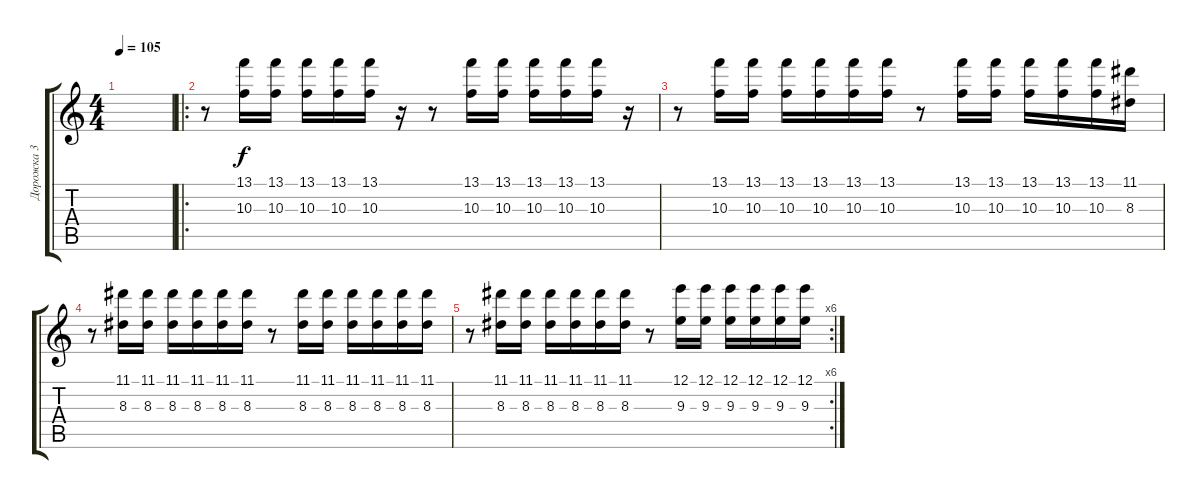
\track ("Дорожка 3" "Дорожка 3") {instrument electricguitarjazz}
\staff {score tabs}
\tuning (E4 B3 G3 D3 A2 E2) {hide}
\ts (4 4)
\tempo 105
\clef g2
\ks c
|
\ro
r.8{volume 16 instrument churchorgan} (13.1 10.3).16 (13.1 10.3).16 (13.1 10.3).16 (13.1 10.3).16 (13.1 10.3).16 r.16 r.8 (13.1 10.3).16 (13.1 10.3).16 (13.1 10.3).16 (13.1 10.3).16 (13.1 10.3).16 r.16 |
r.8 (13.1 10.3).16 (13.1 10.3).16 (13.1 10.3).16 (13.1 10.3).16 (13.1 10.3).16 (13.1 10.3).16 r.8 (13.1 10.3).16 (13.1 10.3).16 (13.1 10.3).16 (13.1 10.3).16 (13.1 10.3).16 (11.1 8.3).16 |
r.8 (11.1 8.3).16 (11.1 8.3).16 (11.1 8.3).16 (11.1 8.3).16 (11.1 8.3).16 (11.1 8.3).16 r.8 (11.1 8.3).16 (11.1 8.3).16 (11.1 8.3).16 (11.1 8.3).16 (11.1 8.3).16 (11.1 8.3).16 |
\rc 6
r.8 (11.1 8.3).16 (11.1 8.3).16 (11.1 8.3).16 (11.1 8.3).16 (11.1 8.3).16 (11.1 8.3).16 r.8 (12.1 9.3).16 (12.1 9.3).16 (12.1 9.3).16 (12.1 9.3).16 (12.1 9.3).16 (12.1 9.3).16
